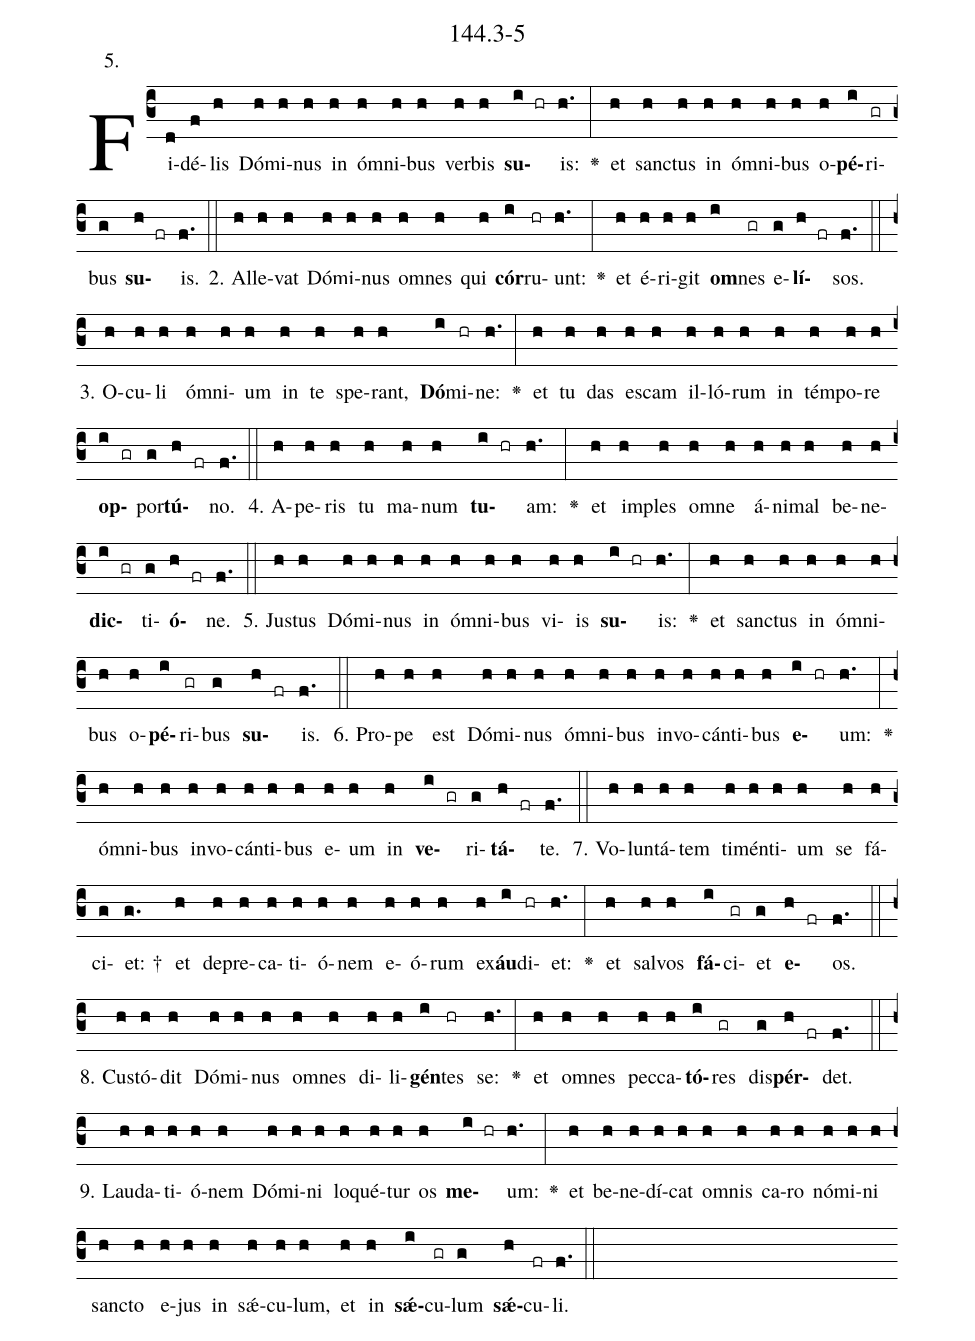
name: 144.3-5;
annotation: 5.;
%%
(c3)Fi(d)dé(f)lis(h) Dó(h)mi(h)nus(h) in(h) óm(h)ni(h)bus(h) ver(h)bis(h) <b>su</b>(i hr)is:(h.) <v>\greheightstar</v>(:) et(h) sanc(h)tus(h) in(h) óm(h)ni(h)bus(h) o(h)<b>pé</b>(i)ri(gr)bus(g) <b>su</b>(h fr)is.(f.) (::)
2. Al(h)le(h)vat(h) Dó(h)mi(h)nus(h) om(h)nes(h) qui(h) <b>cór</b>(i)ru(hr)unt:(h.) <v>\greheightstar</v>(:) et(h) é(h)ri(h)git(h) <b>om</b>(i)nes(gr) e(g)<b>lí</b>(h fr)sos.(f.) (::)
3. O(h)cu(h)li(h) óm(h)ni(h)um(h) in(h) te(h) spe(h)rant,(h) <b>Dó</b>(i)mi(hr)ne:(h.) <v>\greheightstar</v>(:) et(h) tu(h) das(h) es(h)cam(h) il(h)ló(h)rum(h) in(h) tém(h)po(h)re(h) <b>op</b>(i gr)por(g)<b>tú</b>(h fr)no.(f.) (::)
4. A(h)pe(h)ris(h) tu(h) ma(h)num(h) <b>tu</b>(i hr)am:(h.) <v>\greheightstar</v>(:) et(h) im(h)ples(h) om(h)ne(h) á(h)ni(h)mal(h) be(h)ne(h)<b>dic</b>(i gr)ti(g)<b>ó</b>(h fr)ne.(f.) (::)
5. Jus(h)tus(h) Dó(h)mi(h)nus(h) in(h) óm(h)ni(h)bus(h) vi(h)is(h) <b>su</b>(i hr)is:(h.) <v>\greheightstar</v>(:) et(h) sanc(h)tus(h) in(h) óm(h)ni(h)bus(h) o(h)<b>pé</b>(i)ri(gr)bus(g) <b>su</b>(h fr)is.(f.) (::)
6. Pro(h)pe(h) est(h) Dó(h)mi(h)nus(h) óm(h)ni(h)bus(h) in(h)vo(h)cán(h)ti(h)bus(h) <b>e</b>(i hr)um:(h.) <v>\greheightstar</v>(:) óm(h)ni(h)bus(h) in(h)vo(h)cán(h)ti(h)bus(h) e(h)um(h) in(h) <b>ve</b>(i gr)ri(g)<b>tá</b>(h fr)te.(f.) (::)
7. Vo(h)lun(h)tá(h)tem(h) ti(h)mén(h)ti(h)um(h) se(h) fá(h)ci(g)et: †(g.) et(h) de(h)pre(h)ca(h)ti(h)ó(h)nem(h) e(h)ó(h)rum(h) ex(h)<b>áu</b>(i)di(hr)et:(h.) <v>\greheightstar</v>(:) et(h) sal(h)vos(h) <b>fá</b>(i)ci(gr)et(g) <b>e</b>(h fr)os.(f.) (::)
8. Cus(h)tó(h)dit(h) Dó(h)mi(h)nus(h) om(h)nes(h) di(h)li(h)<b>gén</b>(i)tes(hr) se:(h.) <v>\greheightstar</v>(:) et(h) om(h)nes(h) pec(h)ca(h)<b>tó</b>(i)res(gr) dis(g)<b>pér</b>(h fr)det.(f.) (::)
9. Lau(h)da(h)ti(h)ó(h)nem(h) Dó(h)mi(h)ni(h) lo(h)qué(h)tur(h) os(h) <b>me</b>(i hr)um:(h.) <v>\greheightstar</v>(:) et(h) be(h)ne(h)dí(h)cat(h) om(h)nis(h) ca(h)ro(h) nó(h)mi(h)ni(h) sanc(h)to(h) e(h)jus(h) in(h) sǽ(h)cu(h)lum,(h) et(h) in(h) <b>sǽ</b>(i)cu(gr)lum(g) <b>sǽ</b>(h)cu(fr)li.(f.) (::)
